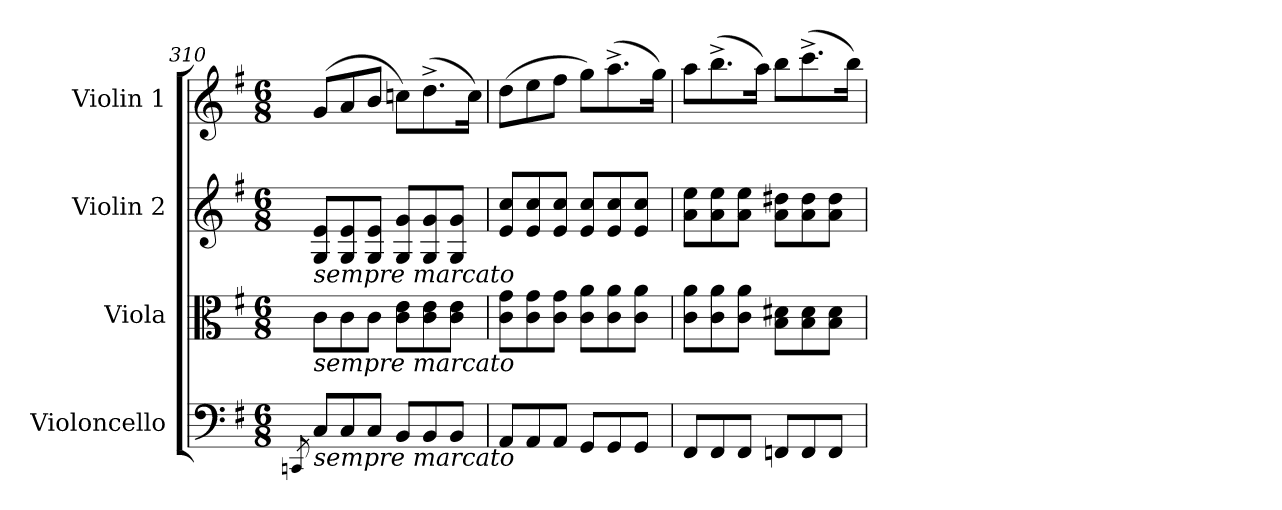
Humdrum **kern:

**kern	**kern	**kern	**kern
*part4	*part3	*part2	*part1
*staff4	*staff3	*staff2	*staff1
*I"Violoncello	*I"Viola	*I"Violin 2	*I"Violin 1
*I'Vc	*I'Vla	*I'Vln	*I'Vln
*clefF4	*clefC3	*clefG2	*clefG2
*k[f#]	*k[f#]	*k[f#]	*k[f#]
*M6/8	*M6/8	*M6/8	*M6/8
=310	=310	=310	=310
8qCCn/	.	.	.
!	!	!LO:TX:b:i:t=sempre marcato	!
!	!LO:TX:b:i:t=sempre marcato	!	!
!LO:TX:b:i:t=sempre marcato	!	!	!
8C/L	8c\L	8G/ 8e/L	(8g/L
8C/	8c\	8G/ 8e/	8a/
8C/J	8c\J	8G/ 8e/J	8b/J
8BB/L	8c\ 8e\L	8G/ 8g/L	8ccn\L)
8BB/	8c\ 8e\	8G/ 8g/	(8.dd^\
8BB/J	8c\ 8e\J	8G/ 8g/J	.
.	.	.	16cc\Jk)
=311	=311	=311	=311
8AA/L	8c\ 8g\L	8e/ 8cc/L	(8dd\L
8AA/	8c\ 8g\	8e/ 8cc/	8ee\
8AA/J	8c\ 8g\J	8e/ 8cc/J	8ff#\J
8GG/L	8c\ 8a\L	8e/ 8cc/L	8gg\L)
8GG/	8c\ 8a\	8e/ 8cc/	(8.aa^\
8GG/J	8c\ 8a\J	8e/ 8cc/J	.
.	.	.	16gg\Jk)
=312	=312	=312	=312
8FF#/L	8c\ 8a\L	8a\ 8ee\L	8aa\L
8FF#/	8c\ 8a\	8a\ 8ee\	(8.bb^\
8FF#/J	8c\ 8a\J	8a\ 8ee\J	.
.	.	.	16aa\Jk)
8FFn/L	8B\ 8d#X\L	8a\ 8dd#X\L	8bb\L
8FF/	8B\ 8d#\	8a\ 8dd#\	(8.ccc^\
8FF/J	8B\ 8d#\J	8a\ 8dd#\J	.
.	.	.	16bb\Jk)
=	=	=	=
*-	*-	*-	*-
